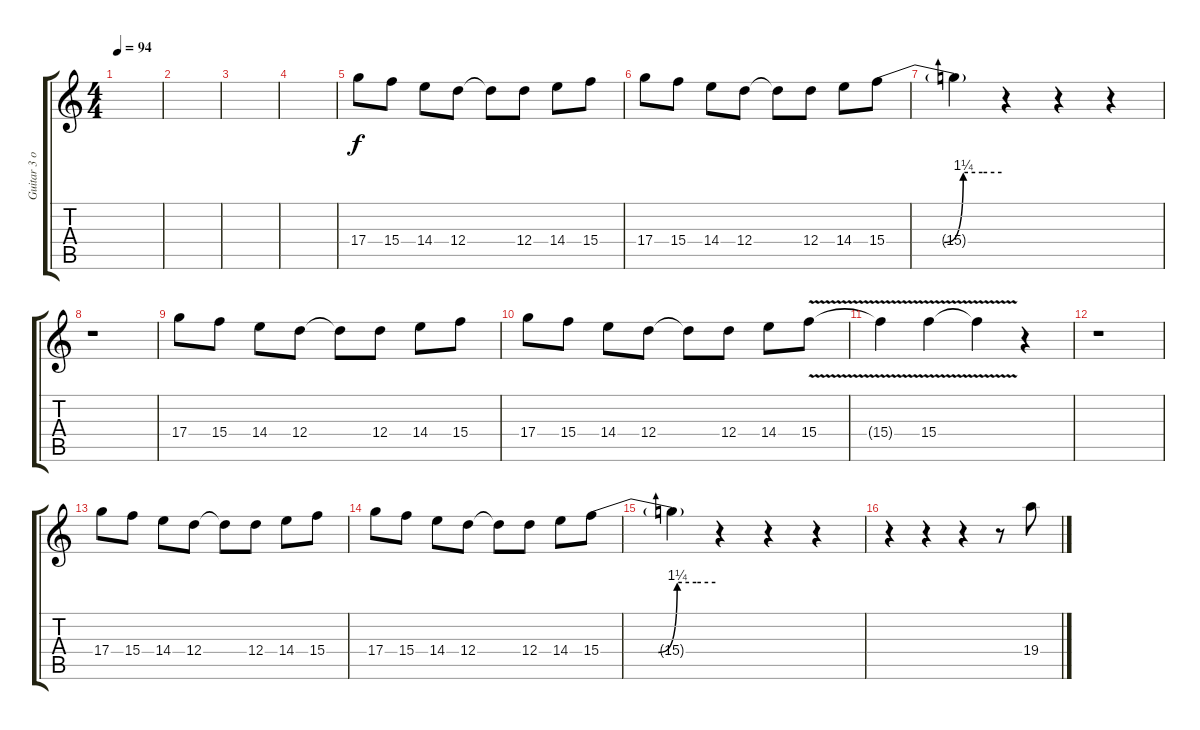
\track ("Guitar 3 of solo" "Guitar 3 o") {instrument electricguitarjazz}
\staff {score tabs}
\tuning (E4 B3 G3 D3 A2 E2) {hide}
\ts (4 4)
\tempo 94
\clef g2
\ks c
|
|
|
|
17.4.8 15.4.8 14.4.8 12.4.8 12.4{t}.8 12.4.8 14.4.8 15.4.8 |
17.4.8 15.4.8 14.4.8 12.4.8 12.4{t}.8 12.4.8 14.4.8 15.4{be (custom 0 0 14 0 30 0 40 5 50 5 60 5)}.8 |
15.4{t}.4 r.4 r.4 r.4 |
r.1 |
17.4.8 15.4.8 14.4.8 12.4.8 12.4{t}.8 12.4.8 14.4.8 15.4.8 |
17.4.8 15.4.8 14.4.8 12.4.8 12.4{t}.8 12.4.8 14.4.8 15.4{v}.8 |
15.4{t}.4 15.4{v}.4 15.4{t}.4 r.4 |
r.1 |
17.4.8 15.4.8 14.4.8 12.4.8 12.4{t}.8 12.4.8 14.4.8 15.4.8 |
17.4.8 15.4.8 14.4.8 12.4.8 12.4{t}.8 12.4.8 14.4.8 15.4{be (custom 0 0 14 0 30 0 40 5 50 5 60 5)}.8 |
15.4{t}.4 r.4 r.4 r.4 |
r.4 r.4 r.4 r.8 19.4.8
